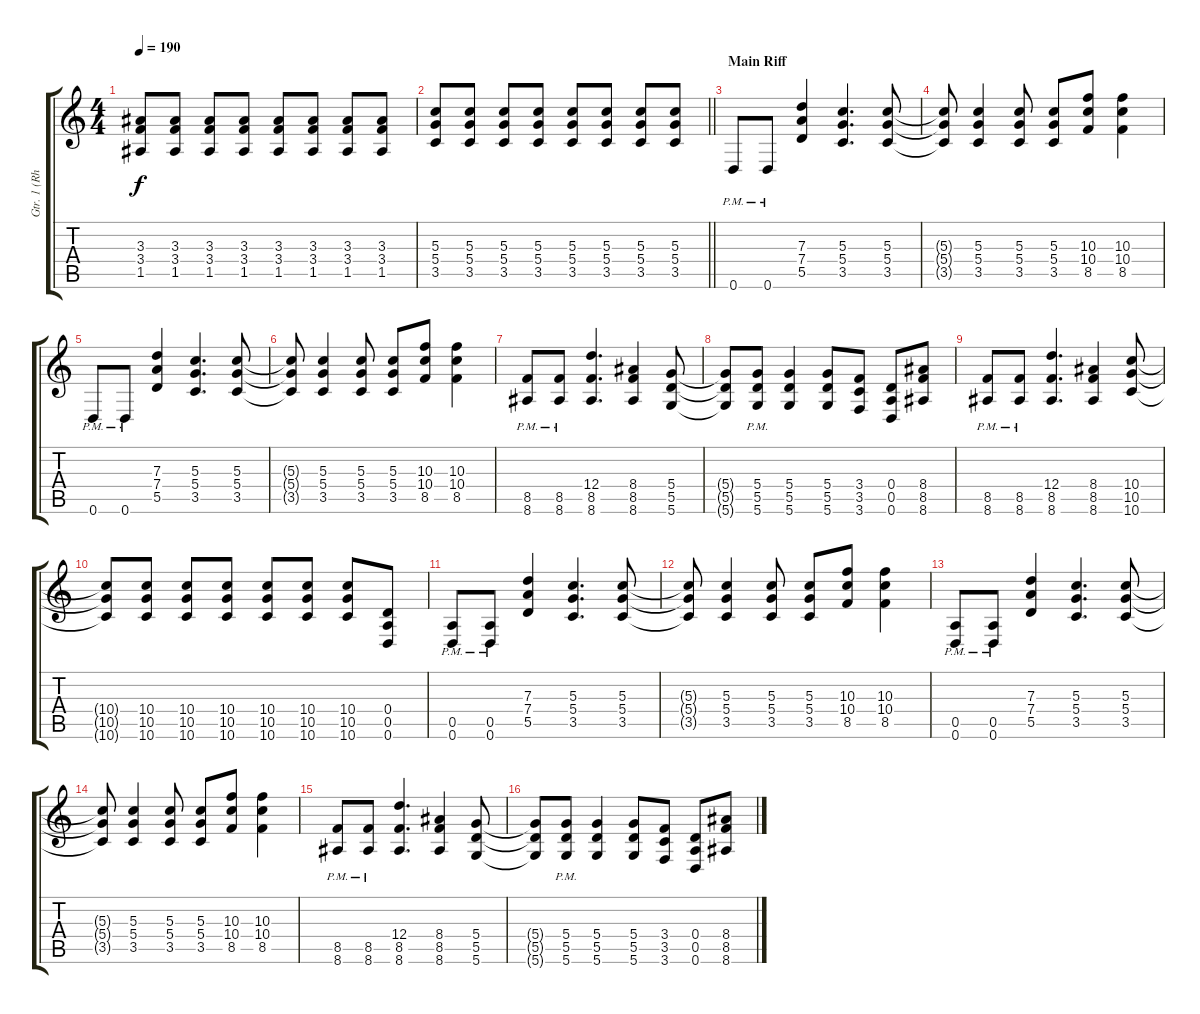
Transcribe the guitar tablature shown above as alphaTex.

\track ("Gtr. 1 (Rhythm)" "Gtr. 1 (Rh") {instrument distortionguitar}
\staff {score tabs}
\tuning (E4 B3 G3 D3 A2 D2) {hide}
\ts (4 4)
\tempo 190
\clef g2
\ks c
(3.3 3.4 1.5).8{dy f} (3.3 3.4 1.5).8 (3.3 3.4 1.5).8 (3.3 3.4 1.5).8 (3.3 3.4 1.5).8 (3.3 3.4 1.5).8 (3.3 3.4 1.5).8 (3.3 3.4 1.5).8 |
\barLineRight lightlight
(5.3 5.4 3.5).8 (5.3 5.4 3.5).8 (5.3 5.4 3.5).8 (5.3 5.4 3.5).8 (5.3 5.4 3.5).8 (5.3 5.4 3.5).8 (5.3 5.4 3.5).8 (5.3 5.4 3.5).8 |
\section ("" "Main Riff")
0.6{pm}.8 0.6{pm}.8 (7.3 7.4 5.5).4 (5.3 5.4 3.5).4{d} (5.3 5.4 3.5).8 |
(5.3{t} 5.4{t} 3.5{t}).8 (5.3 5.4 3.5).4 (5.3 5.4 3.5).8 (5.3 5.4 3.5).8 (10.3 10.4 8.5).8 (10.3 10.4 8.5).4 |
0.6{pm}.8 0.6{pm}.8 (7.3 7.4 5.5).4 (5.3 5.4 3.5).4{d} (5.3 5.4 3.5).8 |
(5.3{t} 5.4{t} 3.5{t}).8 (5.3 5.4 3.5).4 (5.3 5.4 3.5).8 (5.3 5.4 3.5).8 (10.3 10.4 8.5).8 (10.3 10.4 8.5).4 |
(8.5{pm} 8.6{pm}).8 (8.5{pm} 8.6{pm}).8 (12.4 8.5 8.6).4{d} (8.4 8.5 8.6).4 (5.4 5.5 5.6).8 |
(5.4{t} 5.5{t} 5.6{t}).8 (5.4{pm} 5.5{pm} 5.6{pm}).8 (5.4 5.5 5.6).4 (5.4 5.5 5.6).8 (3.4 3.5 3.6).8 (0.4 0.5 0.6).8 (8.4 8.5 8.6).8 |
(8.5{pm} 8.6{pm}).8 (8.5{pm} 8.6{pm}).8 (12.4 8.5 8.6).4{d} (8.4 8.5 8.6).4 (10.4 10.5 10.6).8 |
(10.4{t} 10.5{t} 10.6{t}).8 (10.4 10.5 10.6).8 (10.4 10.5 10.6).8 (10.4 10.5 10.6).8 (10.4 10.5 10.6).8 (10.4 10.5 10.6).8 (10.4 10.5 10.6).8 (0.4 0.5 0.6).8 |
(0.5{pm} 0.6{pm}).8 (0.5{pm} 0.6{pm}).8 (7.3 7.4 5.5).4 (5.3 5.4 3.5).4{d} (5.3 5.4 3.5).8 |
(5.3{t} 5.4{t} 3.5{t}).8 (5.3 5.4 3.5).4 (5.3 5.4 3.5).8 (5.3 5.4 3.5).8 (10.3 10.4 8.5).8 (10.3 10.4 8.5).4 |
(0.5{pm} 0.6{pm}).8 (0.5{pm} 0.6{pm}).8 (7.3 7.4 5.5).4 (5.3 5.4 3.5).4{d} (5.3 5.4 3.5).8 |
(5.3{t} 5.4{t} 3.5{t}).8 (5.3 5.4 3.5).4 (5.3 5.4 3.5).8 (5.3 5.4 3.5).8 (10.3 10.4 8.5).8 (10.3 10.4 8.5).4 |
(8.5{pm} 8.6{pm}).8 (8.5{pm} 8.6{pm}).8 (12.4 8.5 8.6).4{d} (8.4 8.5 8.6).4 (5.4 5.5 5.6).8 |
(5.4{t} 5.5{t} 5.6{t}).8 (5.4{pm} 5.5{pm} 5.6{pm}).8 (5.4 5.5 5.6).4 (5.4 5.5 5.6).8 (3.4 3.5 3.6).8 (0.4 0.5 0.6).8 (8.4 8.5 8.6).8
